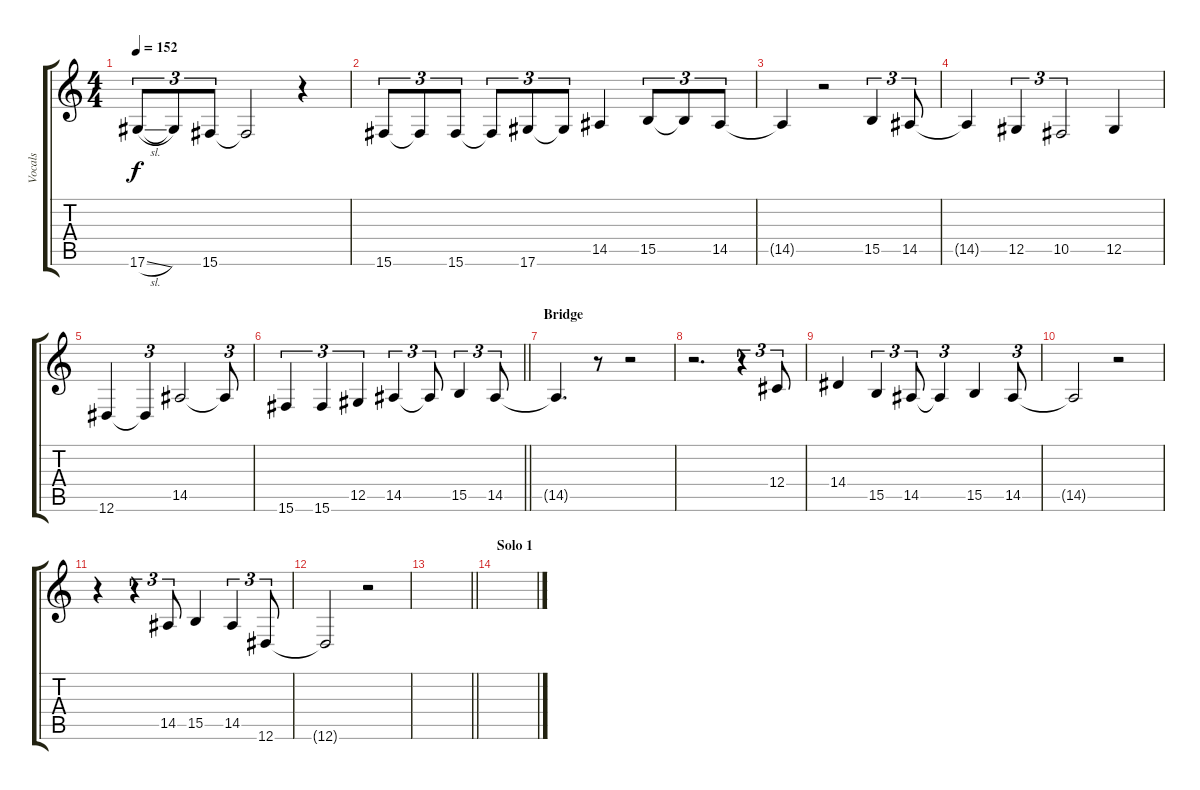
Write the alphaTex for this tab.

\track ("Vocals" "Vocals") {instrument sopranosax}
\staff {score tabs}
\tuning (Eb4 Bb3 Gb3 Db3 Ab2 Eb2) {hide}
\ts (4 4)
\tempo 152
\clef g2
\ks c
17.6{sl t}.8{tu (3 2) dy f} 17.6{t}.8{tu (3 2)} 15.6.8{tu (3 2)} 15.6{t}.2 r.4 |
15.6.8{tu (3 2)} 15.6{t}.8{tu (3 2)} 15.6.8{tu (3 2)} 15.6{t}.8{tu (3 2)} 17.6.8{tu (3 2)} 17.6{t}.8{tu (3 2)} 14.5.4 15.5.8{tu (3 2)} 15.5{t}.8{tu (3 2)} 14.5.8{tu (3 2)} |
14.5{t}.4 r.2 15.5.4{tu (3 2)} 14.5.8{tu (3 2)} |
14.5{t}.4 12.5.4{tu (3 2)} 10.5.2{tu (3 2)} 12.5.4 |
12.6.4 12.6{t}.4{tu (3 2)} 14.5.2 14.5{t}.8{tu (3 2)} |
\barLineRight lightlight
15.6.4{tu (3 2)} 15.6.4{tu (3 2)} 12.5.4{tu (3 2)} 14.5.4{tu (3 2)} 14.5{t}.8{tu (3 2)} 15.5.4{tu (3 2)} 14.5.8{tu (3 2)} |
\section ("" "Bridge")
14.5{t}.4{d} r.8 r.2 |
r.2{d} r.4{tu (3 2)} 12.4.8{tu (3 2)} |
14.4.4 15.5.4{tu (3 2)} 14.5.8{tu (3 2)} 14.5{t}.4{tu (3 2)} 15.5.4 14.5.8{tu (3 2)} |
14.5{t}.2 r.2 |
r.4 r.4{tu (3 2)} 14.5.8{tu (3 2)} 15.5.4 14.5.4{tu (3 2)} 12.6.8{tu (3 2)} |
12.6{t}.2 r.2 |
\barLineRight lightlight
|
\section ("" "Solo 1")
